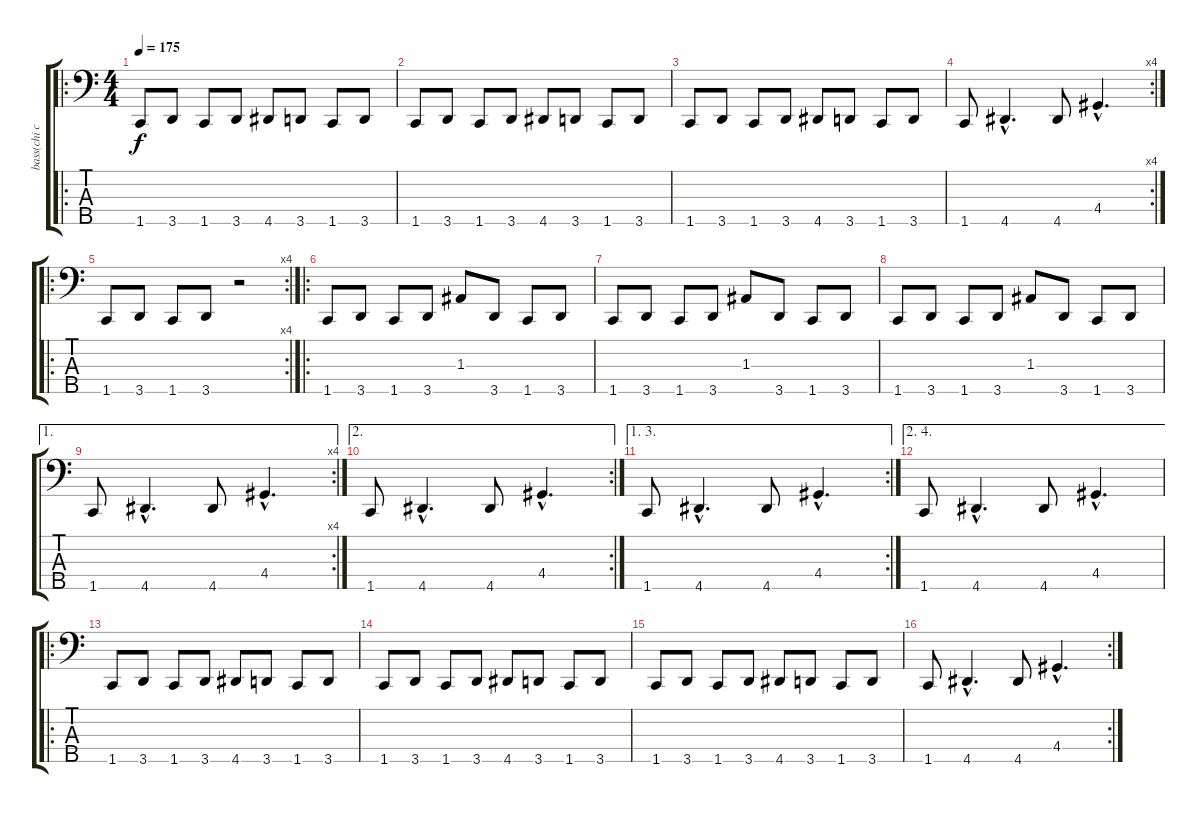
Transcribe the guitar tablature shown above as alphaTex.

\track ("bass(chi cheng)" "bass(chi c") {instrument electricbasspick}
\staff {score tabs}
\tuning (G2 D2 A1 E1 B0) {hide}
\ro
\ts (4 4)
\tempo 175
\clef f4
\ks c
1.5.8{dy f instrument electricbasspick} 3.5.8 1.5.8 3.5.8 4.5.8 3.5.8 1.5.8 3.5.8 |
1.5.8 3.5.8 1.5.8 3.5.8 4.5.8 3.5.8 1.5.8 3.5.8 |
1.5.8 3.5.8 1.5.8 3.5.8 4.5.8 3.5.8 1.5.8 3.5.8 |
\rc 4
1.5.8 4.5{hac}.4{d} 4.5.8 4.4{hac}.4{d} |
\ro
\rc 4
1.5.8 3.5.8 1.5.8 3.5.8 r.2 |
\ro
1.5.8 3.5.8 1.5.8 3.5.8 1.3.8 3.5.8 1.5.8 3.5.8 |
1.5.8 3.5.8 1.5.8 3.5.8 1.3.8 3.5.8 1.5.8 3.5.8 |
1.5.8 3.5.8 1.5.8 3.5.8 1.3.8 3.5.8 1.5.8 3.5.8 |
\ae 1
\rc 4
1.5.8 4.5{hac}.4{d} 4.5.8 4.4{hac}.4{d} |
\ae 2
\rc 2
1.5.8 4.5{hac}.4{d} 4.5.8 4.4{hac}.4{d} |
\ae (1 3)
\rc 2
1.5.8 4.5{hac}.4{d} 4.5.8 4.4{hac}.4{d} |
\ae (2 4)
1.5.8 4.5{hac}.4{d} 4.5.8 4.4{hac}.4{d} |
\ro
1.5.8 3.5.8 1.5.8 3.5.8 4.5.8 3.5.8 1.5.8 3.5.8 |
1.5.8 3.5.8 1.5.8 3.5.8 4.5.8 3.5.8 1.5.8 3.5.8 |
1.5.8 3.5.8 1.5.8 3.5.8 4.5.8 3.5.8 1.5.8 3.5.8 |
\rc 2
1.5.8 4.5{hac}.4{d} 4.5.8 4.4{hac}.4{d}
